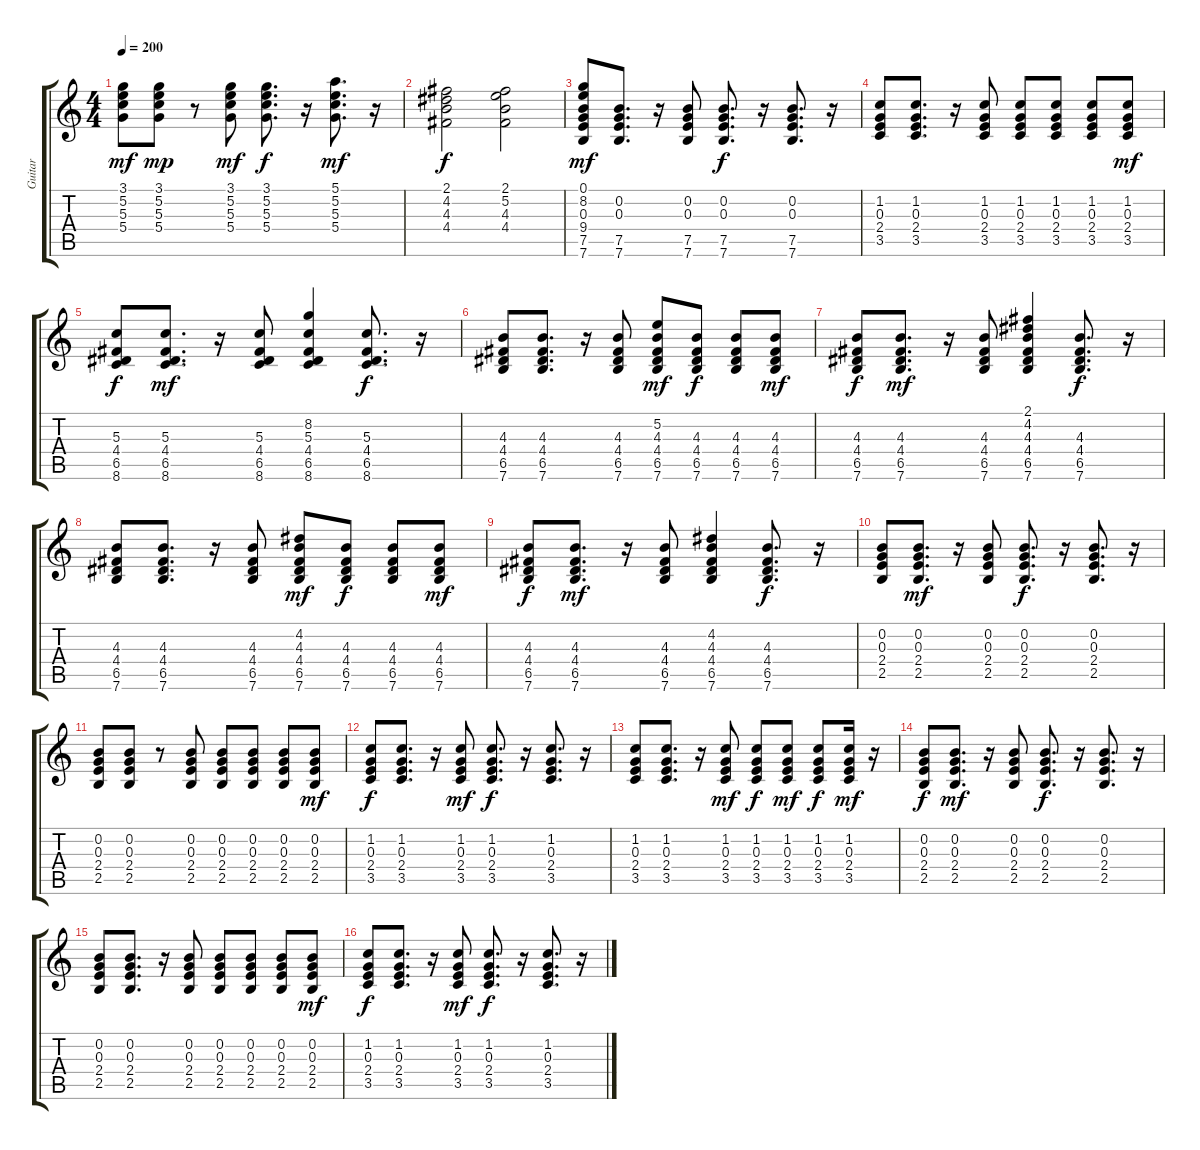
\track ("Guitar" "Guitar") {instrument acousticguitarsteel}
\staff {score tabs}
\tuning (E4 B3 G3 D3 A2 E2) {hide}
\ts (4 4)
\tempo 200
\clef g2
\ks c
(3.1 5.2 5.3 5.4).8{dy mf} (3.1 5.2 5.3 5.4).8{dy mp} r.8 (3.1 5.2 5.3 5.4).8{dy mf} (3.1 5.2 5.3 5.4).8{d dy f} r.16 (5.1 5.2 5.3 5.4).8{d dy mf} r.16 |
(2.1 4.2 4.3 4.4).2{dy f} (2.1 5.2 4.3 4.4).2 |
(0.1 8.2 0.3 9.4 7.5 7.6).8{dy mf} (0.2 0.3 7.5 7.6).8{d} r.16 (0.2 0.3 7.5 7.6).8 (0.2 0.3 7.5 7.6).8{d dy f} r.16 (0.2 0.3 7.5 7.6).8{d} r.16 |
(1.2 0.3 2.4 3.5).8 (1.2 0.3 2.4 3.5).8{d} r.16 (1.2 0.3 2.4 3.5).8 (1.2 0.3 2.4 3.5).8 (1.2 0.3 2.4 3.5).8 (1.2 0.3 2.4 3.5).8 (1.2 0.3 2.4 3.5).8{dy mf} |
(5.3 4.4 6.5 8.6).8{dy f} (5.3 4.4 6.5 8.6).8{d dy mf} r.16 (5.3 4.4 6.5 8.6).8 (8.2 5.3 4.4 6.5 8.6).4 (5.3 4.4 6.5 8.6).8{d dy f} r.16 |
(4.3 4.4 6.5 7.6).8 (4.3 4.4 6.5 7.6).8{d} r.16 (4.3 4.4 6.5 7.6).8 (5.2 4.3 4.4 6.5 7.6).8{dy mf} (4.3 4.4 6.5 7.6).8{dy f} (4.3 4.4 6.5 7.6).8 (4.3 4.4 6.5 7.6).8{dy mf} |
(4.3 4.4 6.5 7.6).8{dy f} (4.3 4.4 6.5 7.6).8{d dy mf} r.16 (4.3 4.4 6.5 7.6).8 (2.1 4.2 4.3 4.4 6.5 7.6).4 (4.3 4.4 6.5 7.6).8{d dy f} r.16 |
(4.3 4.4 6.5 7.6).8 (4.3 4.4 6.5 7.6).8{d} r.16 (4.3 4.4 6.5 7.6).8 (4.2 4.3 4.4 6.5 7.6).8{dy mf} (4.3 4.4 6.5 7.6).8{dy f} (4.3 4.4 6.5 7.6).8 (4.3 4.4 6.5 7.6).8{dy mf} |
(4.3 4.4 6.5 7.6).8{dy f} (4.3 4.4 6.5 7.6).8{d dy mf} r.16 (4.3 4.4 6.5 7.6).8 (4.2 4.3 4.4 6.5 7.6).4 (4.3 4.4 6.5 7.6).8{d dy f} r.16 |
(0.2 0.3 2.4 2.5).8 (0.2 0.3 2.4 2.5).8{d dy mf} r.16 (0.2 0.3 2.4 2.5).8 (0.2 0.3 2.4 2.5).8{d dy f} r.16 (0.2 0.3 2.4 2.5).8{d} r.16 |
(0.2 0.3 2.4 2.5).8 (0.2 0.3 2.4 2.5).8 r.8 (0.2 0.3 2.4 2.5).8 (0.2 0.3 2.4 2.5).8 (0.2 0.3 2.4 2.5).8 (0.2 0.3 2.4 2.5).8 (0.2 0.3 2.4 2.5).8{dy mf} |
(1.2 0.3 2.4 3.5).8{dy f} (1.2 0.3 2.4 3.5).8{d} r.16 (1.2 0.3 2.4 3.5).8{dy mf} (1.2 0.3 2.4 3.5).8{d dy f} r.16 (1.2 0.3 2.4 3.5).8{d} r.16 |
(1.2 0.3 2.4 3.5).8 (1.2 0.3 2.4 3.5).8{d} r.16 (1.2 0.3 2.4 3.5).8{dy mf} (1.2 0.3 2.4 3.5).8{dy f} (1.2 0.3 2.4 3.5).8{dy mf} (1.2 0.3 2.4 3.5).8{dy f} (1.2 0.3 2.4 3.5).16{dy mf} r.16 |
(0.2 0.3 2.4 2.5).8{dy f} (0.2 0.3 2.4 2.5).8{d dy mf} r.16 (0.2 0.3 2.4 2.5).8 (0.2 0.3 2.4 2.5).8{d dy f} r.16 (0.2 0.3 2.4 2.5).8{d} r.16 |
(0.2 0.3 2.4 2.5).8 (0.2 0.3 2.4 2.5).8{d} r.16 (0.2 0.3 2.4 2.5).8 (0.2 0.3 2.4 2.5).8 (0.2 0.3 2.4 2.5).8 (0.2 0.3 2.4 2.5).8 (0.2 0.3 2.4 2.5).8{dy mf} |
(1.2 0.3 2.4 3.5).8{dy f} (1.2 0.3 2.4 3.5).8{d} r.16 (1.2 0.3 2.4 3.5).8{dy mf} (1.2 0.3 2.4 3.5).8{d dy f} r.16 (1.2 0.3 2.4 3.5).8{d} r.16
